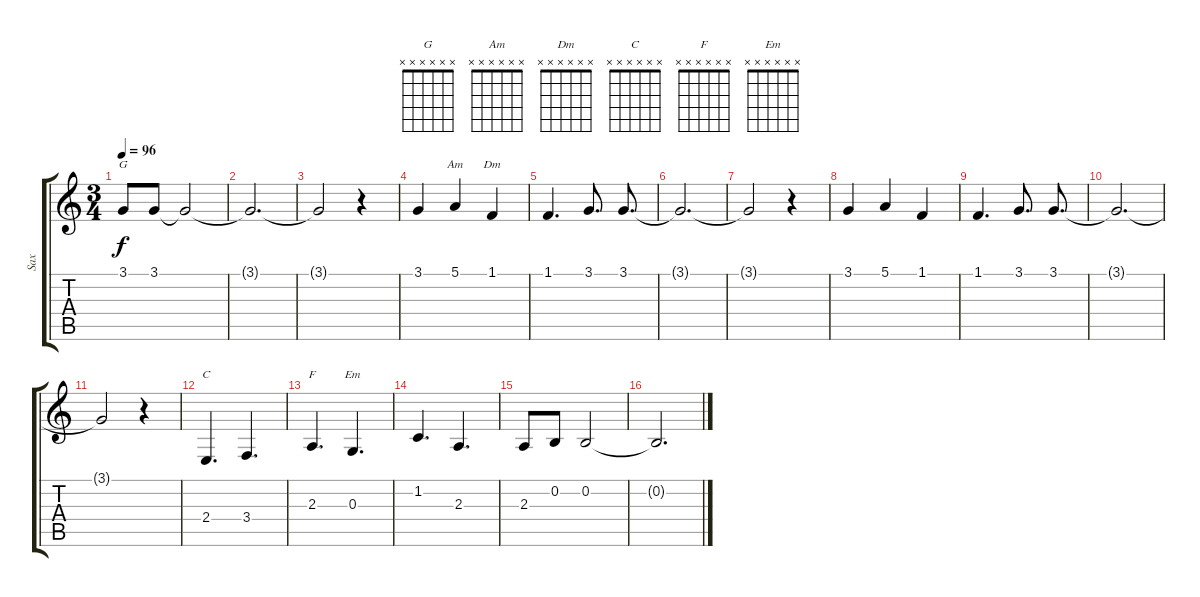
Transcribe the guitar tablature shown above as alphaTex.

\track ("Sax" "Sax") {instrument tenorsax}
\staff {score tabs}
\tuning (E4 B3 G3 D3 A2 E2) {hide}
\chord ("G" x x x x x x)
\chord ("Am" x x x x x x)
\chord ("Dm" x x x x x x)
\chord ("C" x x x x x x)
\chord ("F" x x x x x x)
\chord ("Em" x x x x x x)
\ts (3 4)
\tempo 96
\clef g2
\ks c
3.1.8{ch "G" dy f} 3.1.8 3.1{t}.2 |
3.1{t}.2{d} |
3.1{t}.2 r.4 |
3.1.4 5.1.4{ch "Am"} 1.1.4{ch "Dm"} |
1.1.4{d} 3.1.8{d} 3.1.8{d} |
3.1{t}.2{d} |
3.1{t}.2 r.4 |
3.1.4 5.1.4 1.1.4 |
1.1.4{d} 3.1.8{d} 3.1.8{d} |
3.1{t}.2{d} |
3.1{t}.2 r.4 |
2.4.4{d ch "C"} 3.4.4{d} |
2.3.4{d ch "F"} 0.3.4{d ch "Em"} |
1.2.4{d} 2.3.4{d} |
2.3.8 0.2.8 0.2.2 |
0.2{t}.2{d}
